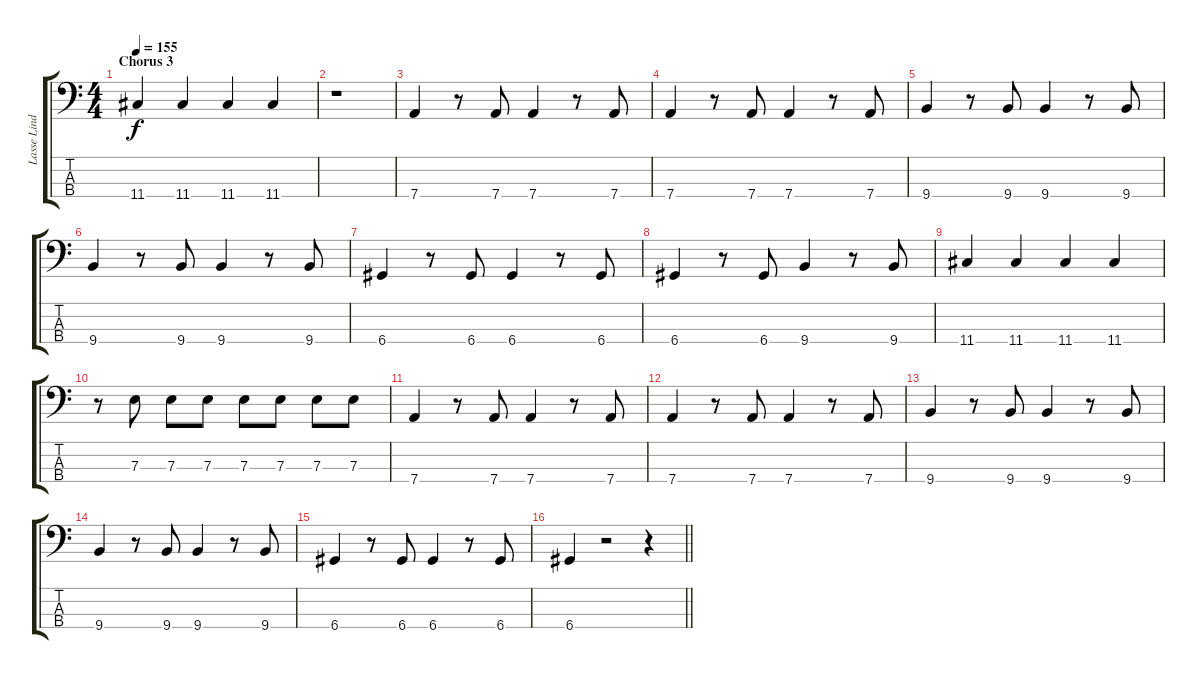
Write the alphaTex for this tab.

\track ("Lasse Lindfors - Bass" "Lasse Lind") {instrument electricbassfinger}
\staff {score tabs}
\tuning (G2 D2 A1 D1) {hide}
\ts (4 4)
\section ("" "Chorus 3")
\tempo 155
\clef f4
\ks c
11.4.4{dy f} 11.4.4 11.4.4 11.4.4 |
r.1 |
7.4.4 r.8 7.4.8 7.4.4 r.8 7.4.8 |
7.4.4 r.8 7.4.8 7.4.4 r.8 7.4.8 |
9.4.4 r.8 9.4.8 9.4.4 r.8 9.4.8 |
9.4.4 r.8 9.4.8 9.4.4 r.8 9.4.8 |
6.4.4 r.8 6.4.8 6.4.4 r.8 6.4.8 |
6.4.4 r.8 6.4.8 9.4.4 r.8 9.4.8 |
11.4.4 11.4.4 11.4.4 11.4.4 |
r.8 7.3.8 7.3.8 7.3.8 7.3.8 7.3.8 7.3.8 7.3.8 |
7.4.4 r.8 7.4.8 7.4.4 r.8 7.4.8 |
7.4.4 r.8 7.4.8 7.4.4 r.8 7.4.8 |
9.4.4 r.8 9.4.8 9.4.4 r.8 9.4.8 |
9.4.4 r.8 9.4.8 9.4.4 r.8 9.4.8 |
6.4.4 r.8 6.4.8 6.4.4 r.8 6.4.8 |
\barLineRight lightlight
6.4.4 r.2 r.4
